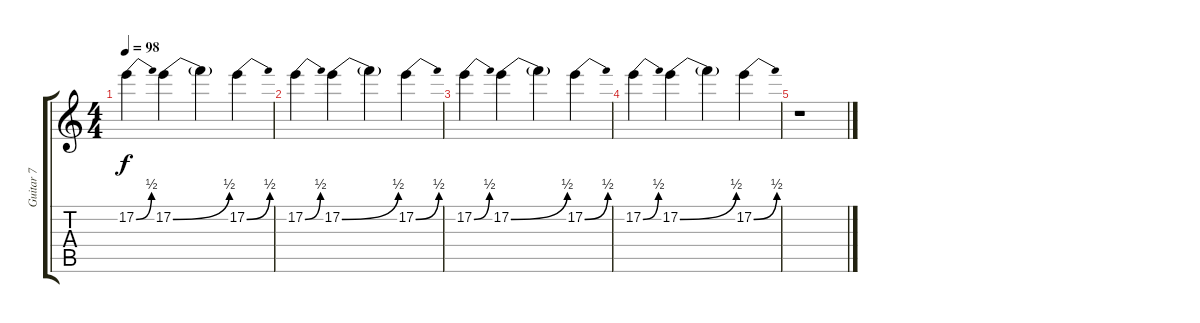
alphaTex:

\track ("Guitar 7" "Guitar 7") {instrument distortionguitar}
\staff {score tabs}
\tuning (E4 B3 G3 D3 A2 D2) {hide}
\ts (4 4)
\tempo 98
\clef g2
\ks c
17.2{be (bend 0 0 60 2)}.4{dy f} 17.2{be (bend 0 0 60 2)}.4 17.2{t}.4 17.2{be (bend 0 0 60 2)}.4 |
17.2{be (bend 0 0 60 2)}.4 17.2{be (bend 0 0 60 2)}.4 17.2{t}.4 17.2{be (bend 0 0 60 2)}.4 |
17.2{be (bend 0 0 60 2)}.4 17.2{be (bend 0 0 60 2)}.4 17.2{t}.4 17.2{be (bend 0 0 60 2)}.4 |
17.2{be (bend 0 0 60 2)}.4 17.2{be (bend 0 0 60 2)}.4 17.2{t}.4 17.2{be (bend 0 0 60 2)}.4 |
r.1
